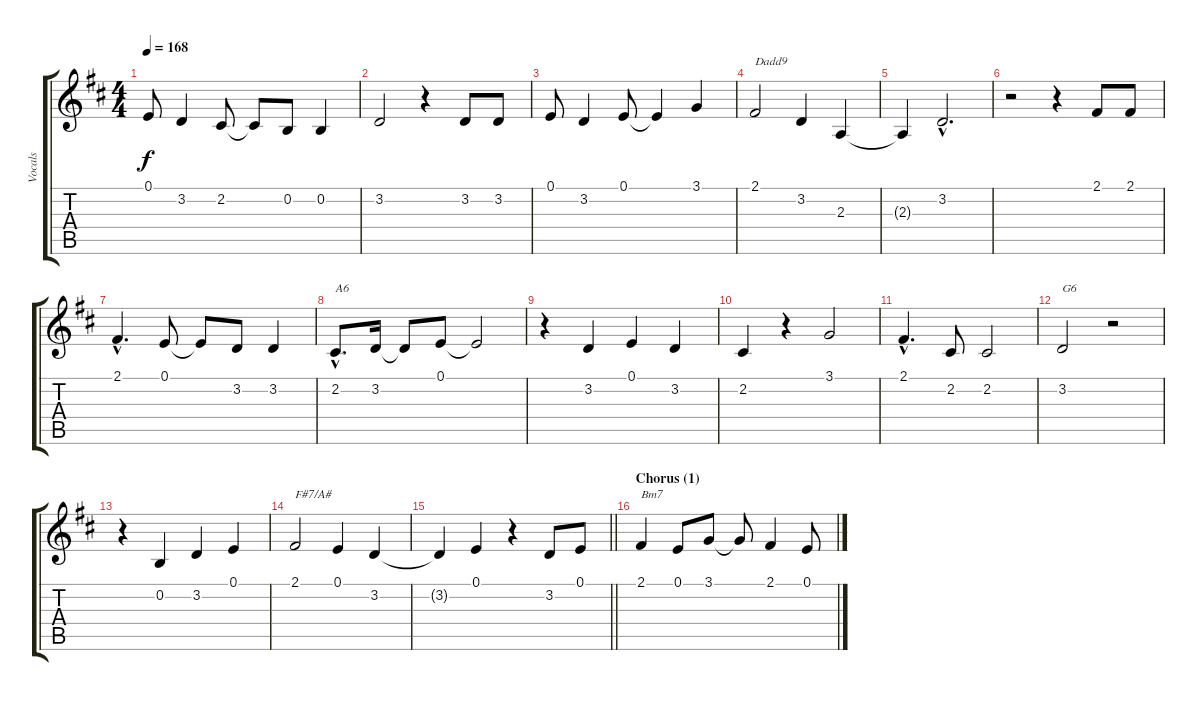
\track ("Vocals" "Vocals") {instrument sopranosax}
\staff {score tabs}
\tuning (E4 B3 G3 D3 A2 E2) {hide}
\ts (4 4)
\tempo 168
\clef g2
\ks d
0.1.8{dy f} 3.2.4 2.2.8 2.2{t}.8 0.2.8 0.2.4 |
3.2.2 r.4 3.2.8 3.2.8 |
0.1.8 3.2.4 0.1.8 0.1{t}.4 3.1.4 |
2.1.2{txt "Dadd9"} 3.2.4 2.3.4 |
2.3{t}.4 3.2{hac}.2{d} |
r.2 r.4 2.1.8 2.1.8 |
2.1{hac}.4{d} 0.1.8 0.1{t}.8 3.2.8 3.2.4 |
2.2{hac}.8{d txt "A6"} 3.2.16 3.2{t}.8 0.1.8 0.1{t}.2 |
r.4 3.2.4 0.1.4 3.2.4 |
2.2.4 r.4 3.1.2 |
2.1{hac}.4{d} 2.2.8 2.2.2 |
3.2.2{txt "G6"} r.2 |
r.4 0.2.4 3.2.4 0.1.4 |
2.1.2{txt "F#7/A#"} 0.1.4 3.2.4 |
\barLineRight lightlight
3.2{t}.4 0.1.4 r.4 3.2.8 0.1.8 |
\section ("" "Chorus (1)")
2.1.4{txt "Bm7"} 0.1.8 3.1.8 3.1{t}.8 2.1.4 0.1.8
